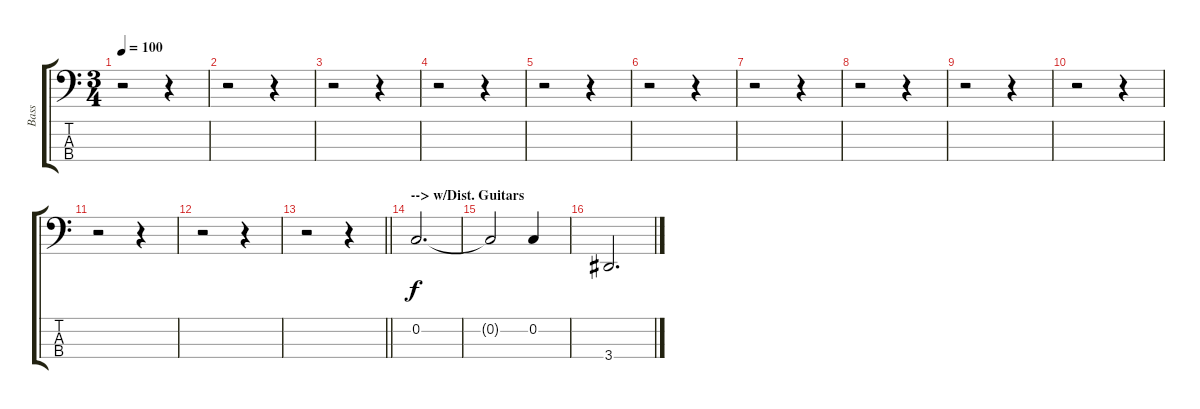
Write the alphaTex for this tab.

\track ("Bass" "Bass") {instrument electricbassfinger}
\staff {score tabs}
\tuning (F2 C2 G1 C1) {hide}
\ts (3 4)
\tempo 100
\clef f4
\ks c
r.2{dy f} r.4 |
r.2 r.4 |
r.2 r.4 |
r.2 r.4 |
r.2 r.4 |
r.2 r.4 |
r.2 r.4 |
r.2 r.4 |
r.2 r.4 |
r.2 r.4 |
r.2 r.4 |
r.2 r.4 |
\barLineRight lightlight
r.2 r.4 |
\section ("" "--> w/Dist. Guitars")
0.2.2{d} |
0.2{t}.2 0.2.4 |
3.4.2{d}
